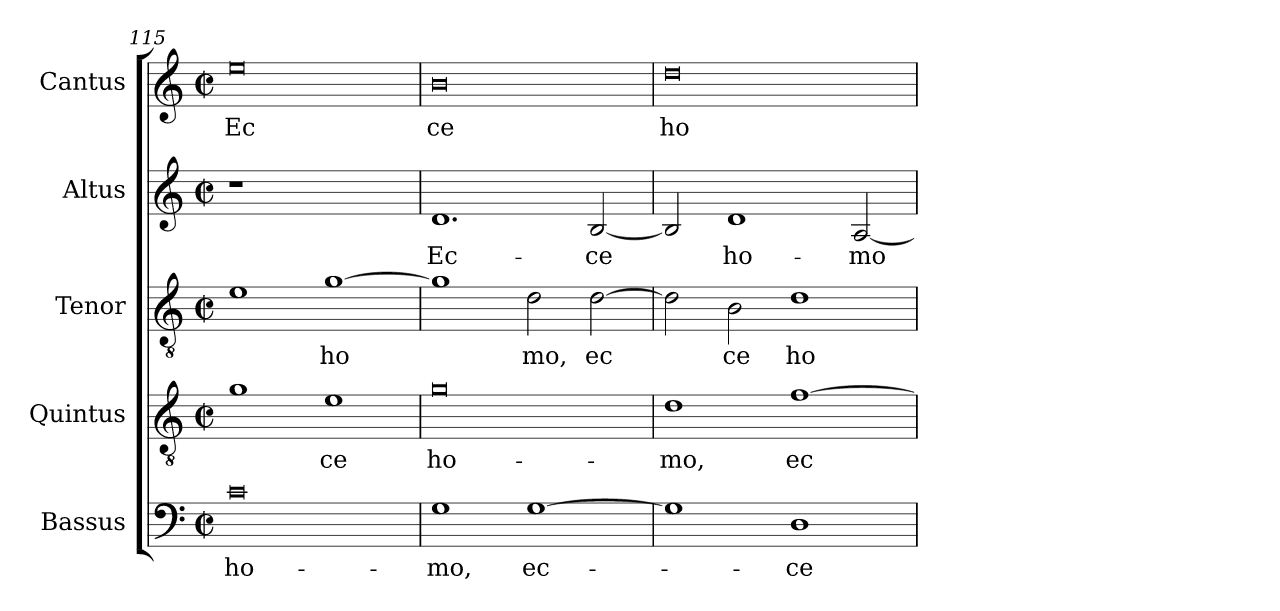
**kern	**text	**kern	**text	**kern	**text	**kern	**text	**kern	**text
*part5	*part5	*part4	*part4	*part3	*part3	*part2	*part2	*part1	*part1
*staff5	*staff5	*staff4	*staff4	*staff3	*staff3	*staff2	*staff2	*staff1	*staff1
*I"Bassus	*	*I"Quintus	*	*I"Tenor	*	*I"Altus	*	*I"Cantus	*
*clefF4	*	*clefGv2	*	*clefGv2	*	*clefG2	*	*clefG2	*
*M2/2	*	*M2/2	*	*M2/2	*	*M2/2	*	*M2/2	*
*met(c|)	*	*met(c|)	*	*met(c|)	*	*met(c|)	*	*met(c|)	*
=115	=115	=115	=115	=115	=115	=115	=115	=115	=115
!	!LO:LY:b:cj	!	!	!	!	!	!	!	!LO:LY:b:cj
0c	ho-	1g	.	1e	.	1r	.	0ee	Ec
!	!	!	!LO:LY:b:cj	!	!LO:LY:b:cj	!	!	!	!
.	.	1e	-ce	[>1g	ho	1ryy	.	.	.
=116	=116	=116	=116	=116	=116	=116	=116	=116	=116
!	!LO:LY:b:cj	!	!LO:LY:b:cj	!	!	!	!LO:LY:b:cj	!	!LO:LY:b:cj
1G	-mo,	0g	ho-	1g]	.	1.d	Ec-	0b	ce
!	!LO:LY:b:cj	!	!	!	!LO:LY:b:cj	!	!	!	!
[>1G	ec-	.	.	2d\	mo,	.	.	.	.
!	!	!	!	!	!LO:LY:b:cj	!	!LO:LY:b:cj	!	!
.	.	.	.	[>2d\	ec	[<2B/	-ce	.	.
=117	=117	=117	=117	=117	=117	=117	=117	=117	=117
!	!	!	!LO:LY:b:cj	!	!	!	!	!	!LO:LY:b:cj
1G]	.	1d	-mo,	2d\]	.	2B/]	.	0dd	ho
!	!	!	!	!	!LO:LY:b:cj	!	!LO:LY:b:cj	!	!
.	.	.	.	2B\	ce	1d	ho-	.	.
!	!LO:LY:b:cj	!	!LO:LY:b:cj	!	!LO:LY:b:cj	!	!	!	!
1D	-ce	[>1f	ec-	1d	ho	.	.	.	.
!	!	!	!	!	!	!	!LO:LY:b	!	!
.	.	.	.	.	.	[<2A/	-mo	.	.
=	=	=	=	=	=	=	=	=	=
*-	*-	*-	*-	*-	*-	*-	*-	*-	*-
